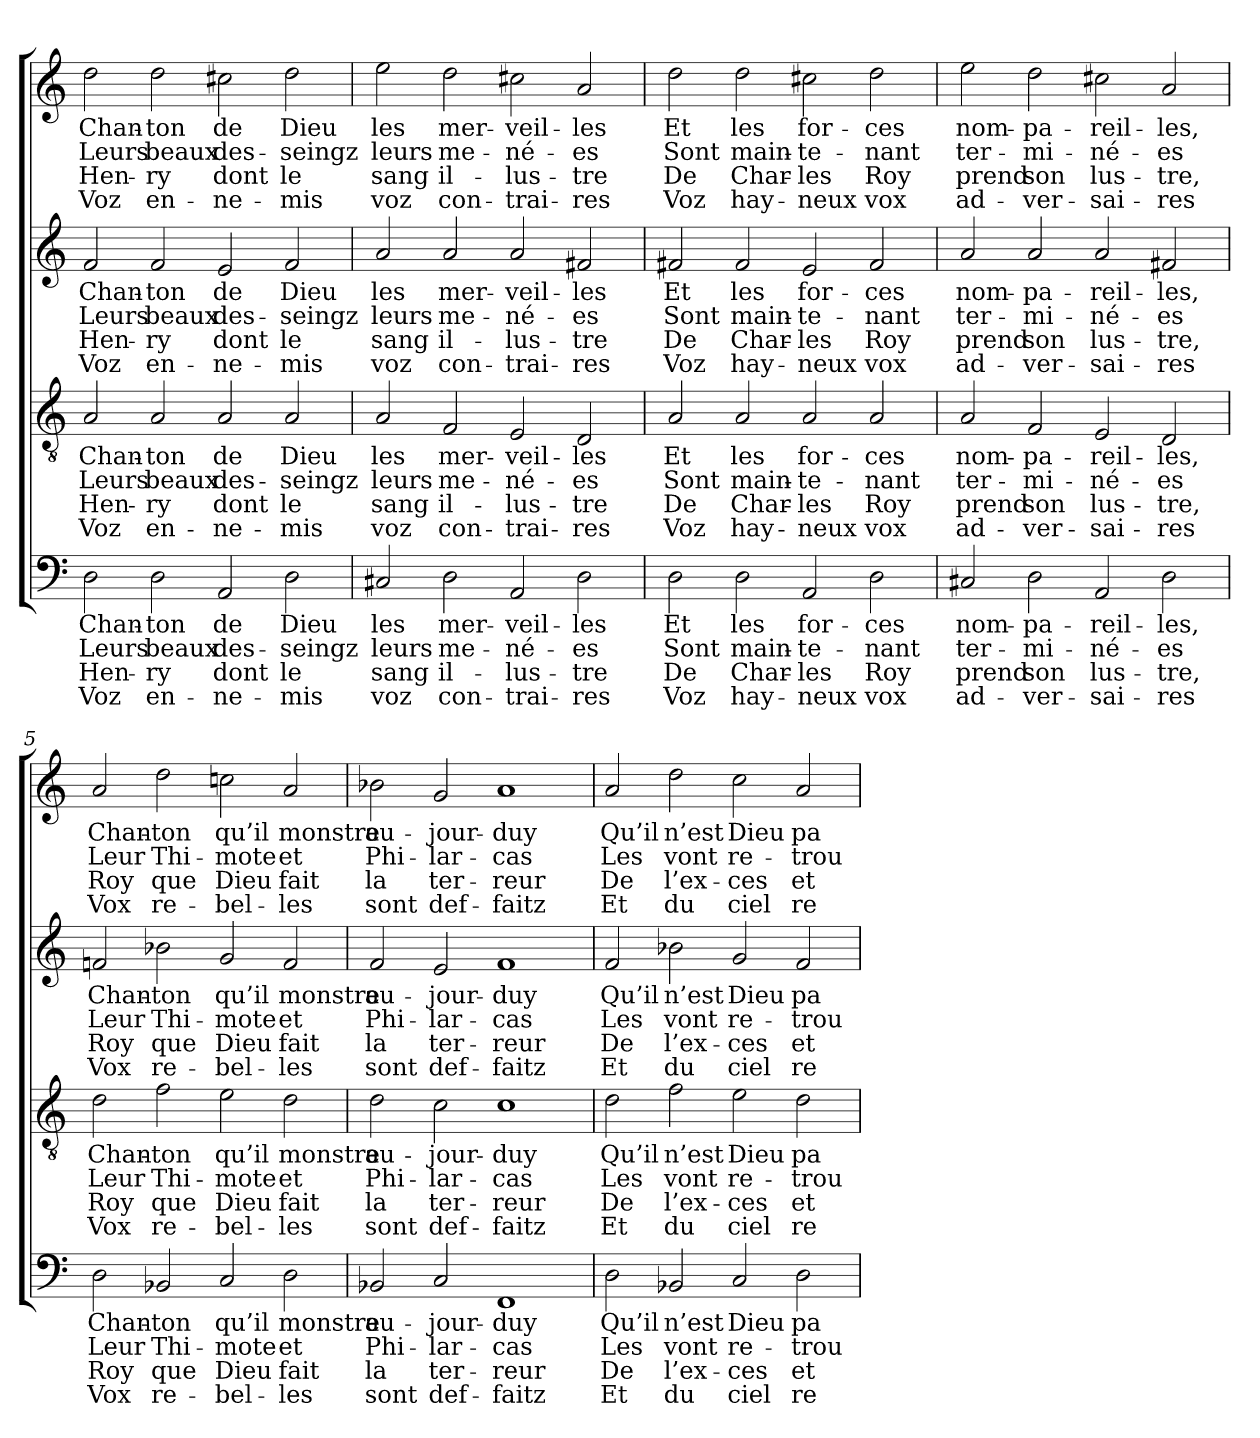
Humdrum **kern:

**kern	**text	**text	**text	**text	**kern	**text	**text	**text	**text	**kern	**text	**text	**text	**text	**kern	**text	**text	**text	**text
*part4	*part4	*part4	*part4	*part4	*part3	*part3	*part3	*part3	*part3	*part2	*part2	*part2	*part2	*part2	*part1	*part1	*part1	*part1	*part1
*staff4	*staff4	*staff4	*staff4	*staff4	*staff3	*staff3	*staff3	*staff3	*staff3	*staff2	*staff2	*staff2	*staff2	*staff2	*staff1	*staff1	*staff1	*staff1	*staff1
*clefF4	*	*	*	*	*clefGv2	*	*	*	*	*clefG2	*	*	*	*	*clefG2	*	*	*	*
*k[]	*	*	*	*	*k[]	*	*	*	*	*k[]	*	*	*	*	*k[]	*	*	*	*
=1	=1	=1	=1	=1	=1	=1	=1	=1	=1	=1	=1	=1	=1	=1	=1	=1	=1	=1	=1
2D	Chan-	Leurs	Hen-	Voz	2A	Chan-	Leurs	Hen-	Voz	2f	Chan-	Leurs	Hen-	Voz	2dd	Chan-	Leurs	Hen-	Voz
2D	-ton	beaux	-ry	en-	2A	-ton	beaux	-ry	en-	2f	-ton	beaux	-ry	en-	2dd	-ton	beaux	-ry	en-
2AA	de	des-	dont	-ne-	2A	de	des-	dont	-ne-	2e	de	des-	dont	-ne-	2cc#X	de	des-	dont	-ne-
2D	Dieu	-seingz	le	-mis	2A	Dieu	-seingz	le	-mis	2f	Dieu	-seingz	le	-mis	2dd	Dieu	-seingz	le	-mis
=2	=2	=2	=2	=2	=2	=2	=2	=2	=2	=2	=2	=2	=2	=2	=2	=2	=2	=2	=2
2C#X	les	leurs	sang	voz	2A	les	leurs	sang	voz	2a	les	leurs	sang	voz	2ee	les	leurs	sang	voz
2D	mer-	me-	il-	con-	2F	mer-	me-	il-	con-	2a	mer-	me-	il-	con-	2dd	mer-	me-	il-	con-
2AA	-veil-	-né-	-lus-	-trai-	2E	-veil-	-né-	-lus-	-trai-	2a	-veil-	-né-	-lus-	-trai-	2cc#X	-veil-	-né-	-lus-	-trai-
2D	-les	-es	-tre	-res	2D	-les	-es	-tre	-res	2f#X	-les	-es	-tre	-res	2a	-les	-es	-tre	-res
=3	=3	=3	=3	=3	=3	=3	=3	=3	=3	=3	=3	=3	=3	=3	=3	=3	=3	=3	=3
2D	Et	Sont	De	Voz	2A	Et	Sont	De	Voz	2f#X	Et	Sont	De	Voz	2dd	Et	Sont	De	Voz
2D	les	main-	Char-	hay-	2A	les	main-	Char-	hay-	2f#	les	main-	Char-	hay-	2dd	les	main-	Char-	hay-
2AA	for-	-te-	-les	-neux	2A	for-	-te-	-les	-neux	2e	for-	-te-	-les	-neux	2cc#X	for-	-te-	-les	-neux
2D	-ces	-nant	Roy	vox	2A	-ces	-nant	Roy	vox	2f#	-ces	-nant	Roy	vox	2dd	-ces	-nant	Roy	vox
=4	=4	=4	=4	=4	=4	=4	=4	=4	=4	=4	=4	=4	=4	=4	=4	=4	=4	=4	=4
2C#X	nom-	ter-	prend	ad-	2A	nom-	ter-	prend	ad-	2a	nom-	ter-	prend	ad-	2ee	nom-	ter-	prend	ad-
2D	-pa-	-mi-	son	-ver-	2F	-pa-	-mi-	son	-ver-	2a	-pa-	-mi-	son	-ver-	2dd	-pa-	-mi-	son	-ver-
2AA	-reil-	-né-	lus-	-sai-	2E	-reil-	-né-	lus-	-sai-	2a	-reil-	-né-	lus-	-sai-	2cc#X	-reil-	-né-	lus-	-sai-
2D	-les,	-es	-tre,	-res	2D	-les,	-es	-tre,	-res	2f#X	-les,	-es	-tre,	-res	2a	-les,	-es	-tre,	-res
!!LO:LB:g=z
=5	=5	=5	=5	=5	=5	=5	=5	=5	=5	=5	=5	=5	=5	=5	=5	=5	=5	=5	=5
2D	Chan-	Leur	Roy	Vox	2d	Chan-	Leur	Roy	Vox	2fn	Chan-	Leur	Roy	Vox	2a	Chan-	Leur	Roy	Vox
2BB-X	-ton	Thi-	que	re-	2f	-ton	Thi-	que	re-	2b-X	-ton	Thi-	que	re-	2dd	-ton	Thi-	que	re-
2C	qu’il	-mote	Dieu	-bel-	2e	qu’il	-mote	Dieu	-bel-	2g	qu’il	-mote	Dieu	-bel-	2ccn	qu’il	-mote	Dieu	-bel-
2D	monstre	et	fait	-les	2d	monstre	et	fait	-les	2f	monstre	et	fait	-les	2a	monstre	et	fait	-les
=6	=6	=6	=6	=6	=6	=6	=6	=6	=6	=6	=6	=6	=6	=6	=6	=6	=6	=6	=6
2BB-X	au-	Phi-	la	sont	2d	au-	Phi-	la	sont	2f	au-	Phi-	la	sont	2b-X	au-	Phi-	la	sont
2C	-jour-	-lar-	ter-	def-	2c	-jour-	-lar-	ter-	def-	2e	-jour-	-lar-	ter-	def-	2g	-jour-	-lar-	ter-	def-
1FF	-duy	-cas	-reur	-faitz	1c	-duy	-cas	-reur	-faitz	1f	-duy	-cas	-reur	-faitz	1a	-duy	-cas	-reur	-faitz
=7	=7	=7	=7	=7	=7	=7	=7	=7	=7	=7	=7	=7	=7	=7	=7	=7	=7	=7	=7
2D	Qu’il	Les	De	Et	2d	Qu’il	Les	De	Et	2f	Qu’il	Les	De	Et	2a	Qu’il	Les	De	Et
2BB-X	n’est	vont	l’ex-	du	2f	n’est	vont	l’ex-	du	2b-X	n’est	vont	l’ex-	du	2dd	n’est	vont	l’ex-	du
2C	Dieu	re-	-ces	ciel	2e	Dieu	re-	-ces	ciel	2g	Dieu	re-	-ces	ciel	2cc	Dieu	re-	-ces	ciel
2D	pa-	-trou-	et	re-	2d	pa-	-trou-	et	re-	2f	pa-	-trou-	et	re-	2a	pa-	-trou-	et	re-
=	=	=	=	=	=	=	=	=	=	=	=	=	=	=	=	=	=	=	=
*-	*-	*-	*-	*-	*-	*-	*-	*-	*-	*-	*-	*-	*-	*-	*-	*-	*-	*-	*-
